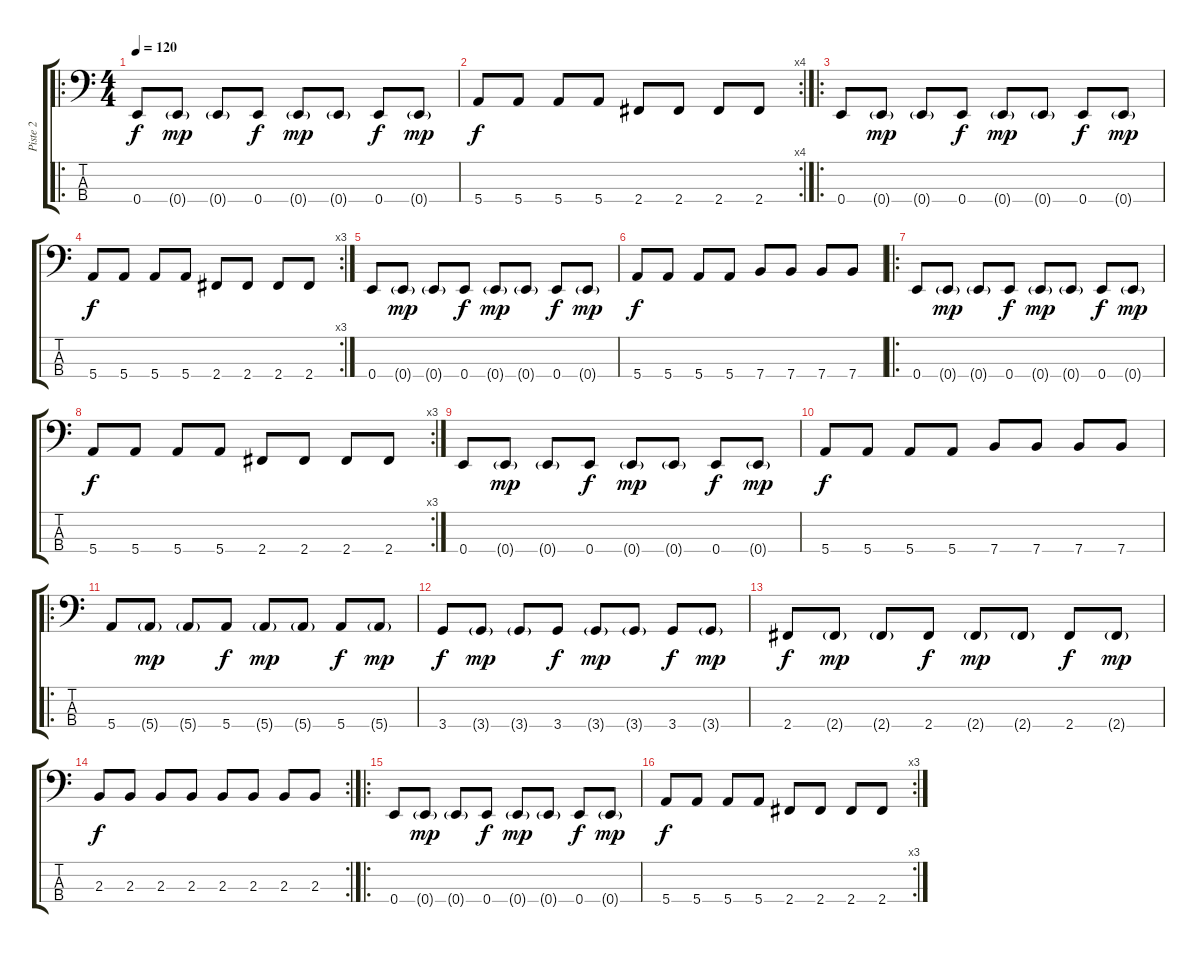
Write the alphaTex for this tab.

\track ("Piste 2" "Piste 2") {instrument slapbass2}
\staff {score tabs}
\tuning (G2 D2 A1 E1) {hide}
\ro
\ts (4 4)
\tempo 120
\clef f4
\ks c
0.4.8{dy f instrument slapbass2} 0.4{g}.8{dy mp} 0.4{g}.8 0.4.8{dy f} 0.4{g}.8{dy mp} 0.4{g}.8 0.4.8{dy f} 0.4{g}.8{dy mp} |
\rc 4
5.4.8{dy f} 5.4.8 5.4.8 5.4.8 2.4.8 2.4.8 2.4.8 2.4.8 |
\ro
0.4.8 0.4{g}.8{dy mp} 0.4{g}.8 0.4.8{dy f} 0.4{g}.8{dy mp} 0.4{g}.8 0.4.8{dy f} 0.4{g}.8{dy mp} |
\rc 3
5.4.8{dy f} 5.4.8 5.4.8 5.4.8 2.4.8 2.4.8 2.4.8 2.4.8 |
0.4.8 0.4{g}.8{dy mp} 0.4{g}.8 0.4.8{dy f} 0.4{g}.8{dy mp} 0.4{g}.8 0.4.8{dy f} 0.4{g}.8{dy mp} |
5.4.8{dy f} 5.4.8 5.4.8 5.4.8 7.4.8 7.4.8 7.4.8 7.4.8 |
\ro
0.4.8 0.4{g}.8{dy mp} 0.4{g}.8 0.4.8{dy f} 0.4{g}.8{dy mp} 0.4{g}.8 0.4.8{dy f} 0.4{g}.8{dy mp} |
\rc 3
5.4.8{dy f} 5.4.8 5.4.8 5.4.8 2.4.8 2.4.8 2.4.8 2.4.8 |
0.4.8 0.4{g}.8{dy mp} 0.4{g}.8 0.4.8{dy f} 0.4{g}.8{dy mp} 0.4{g}.8 0.4.8{dy f} 0.4{g}.8{dy mp} |
5.4.8{dy f} 5.4.8 5.4.8 5.4.8 7.4.8 7.4.8 7.4.8 7.4.8 |
\ro
5.4.8 5.4{g}.8{dy mp} 5.4{g}.8 5.4.8{dy f} 5.4{g}.8{dy mp} 5.4{g}.8 5.4.8{dy f} 5.4{g}.8{dy mp} |
3.4.8{dy f} 3.4{g}.8{dy mp} 3.4{g}.8 3.4.8{dy f} 3.4{g}.8{dy mp} 3.4{g}.8 3.4.8{dy f} 3.4{g}.8{dy mp} |
2.4.8{dy f} 2.4{g}.8{dy mp} 2.4{g}.8 2.4.8{dy f} 2.4{g}.8{dy mp} 2.4{g}.8 2.4.8{dy f} 2.4{g}.8{dy mp} |
\rc 2
2.3.8{dy f} 2.3.8 2.3.8 2.3.8 2.3.8 2.3.8 2.3.8 2.3.8 |
\ro
0.4.8 0.4{g}.8{dy mp} 0.4{g}.8 0.4.8{dy f} 0.4{g}.8{dy mp} 0.4{g}.8 0.4.8{dy f} 0.4{g}.8{dy mp} |
\rc 3
5.4.8{dy f} 5.4.8 5.4.8 5.4.8 2.4.8 2.4.8 2.4.8 2.4.8
